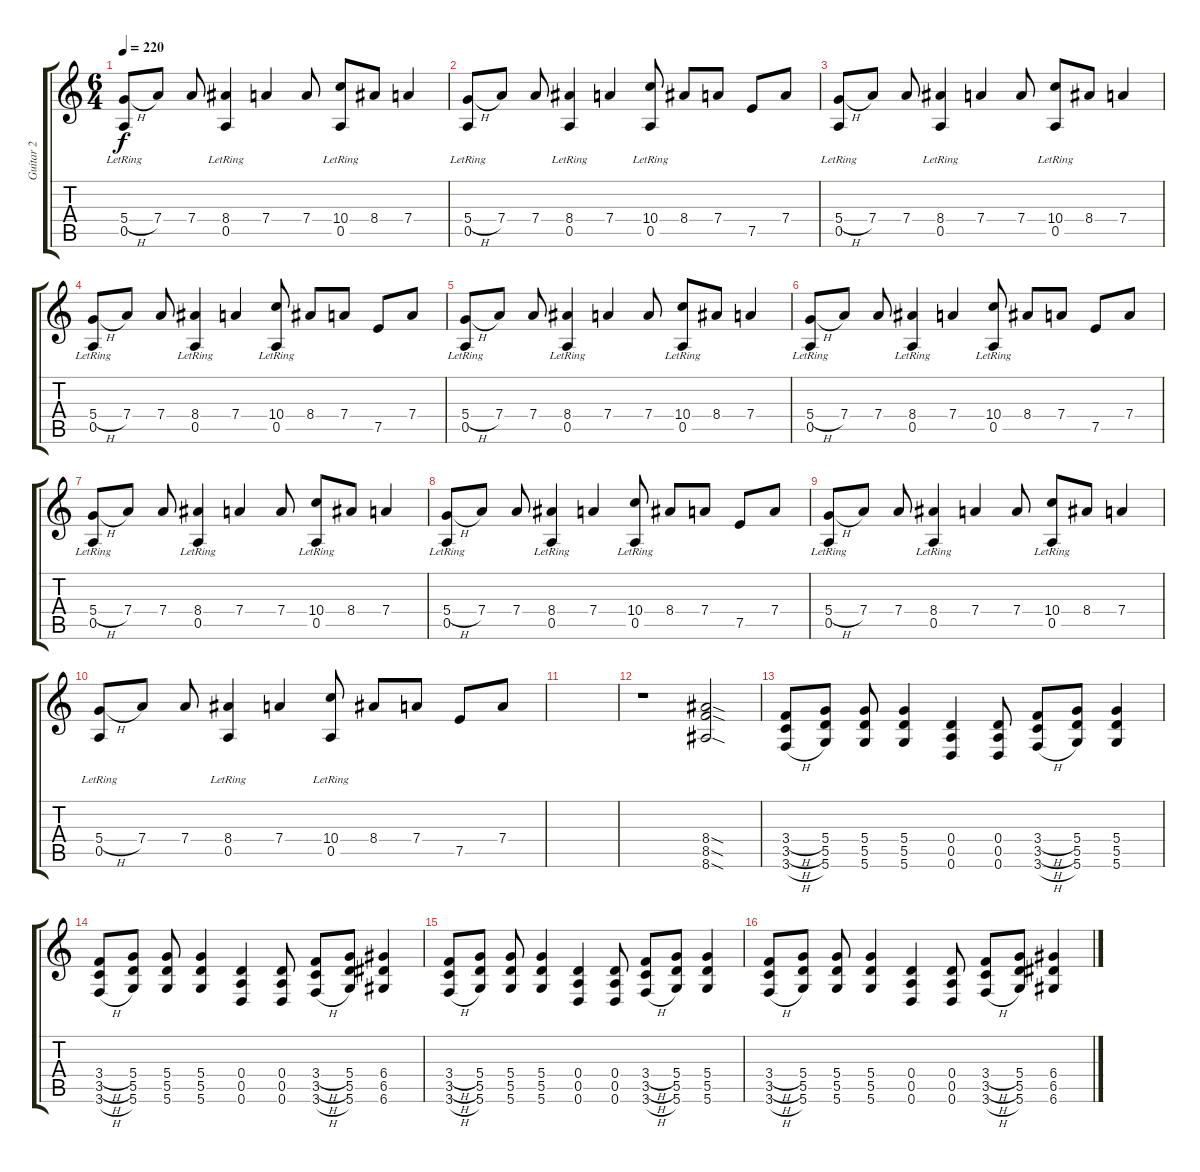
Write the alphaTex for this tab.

\track ("Guitar 2" "Guitar 2") {instrument distortionguitar}
\staff {score tabs}
\tuning (E4 B3 G3 D3 A2 D2) {hide}
\ts (6 4)
\tempo 220
\clef g2
\ks c
(5.4{h} 0.5{lr}).8{dy f} 7.4.8 7.4.8 (8.4 0.5{lr}).4 7.4.4 7.4.8 (10.4 0.5{lr}).8 8.4.8 7.4.4 |
(5.4{h} 0.5{lr}).8 7.4.8 7.4.8 (8.4 0.5{lr}).4 7.4.4 (10.4 0.5{lr}).8 8.4.8 7.4.8 7.5.8 7.4.8 |
(5.4{h} 0.5{lr}).8 7.4.8 7.4.8 (8.4 0.5{lr}).4 7.4.4 7.4.8 (10.4 0.5{lr}).8 8.4.8 7.4.4 |
(5.4{h} 0.5{lr}).8 7.4.8 7.4.8 (8.4 0.5{lr}).4 7.4.4 (10.4 0.5{lr}).8 8.4.8 7.4.8 7.5.8 7.4.8 |
(5.4{h} 0.5{lr}).8 7.4.8 7.4.8 (8.4 0.5{lr}).4 7.4.4 7.4.8 (10.4 0.5{lr}).8 8.4.8 7.4.4 |
(5.4{h} 0.5{lr}).8 7.4.8 7.4.8 (8.4 0.5{lr}).4 7.4.4 (10.4 0.5{lr}).8 8.4.8 7.4.8 7.5.8 7.4.8 |
(5.4{h} 0.5{lr}).8 7.4.8 7.4.8 (8.4 0.5{lr}).4 7.4.4 7.4.8 (10.4 0.5{lr}).8 8.4.8 7.4.4 |
(5.4{h} 0.5{lr}).8 7.4.8 7.4.8 (8.4 0.5{lr}).4 7.4.4 (10.4 0.5{lr}).8 8.4.8 7.4.8 7.5.8 7.4.8 |
(5.4{h} 0.5{lr}).8 7.4.8 7.4.8 (8.4 0.5{lr}).4 7.4.4 7.4.8 (10.4 0.5{lr}).8 8.4.8 7.4.4 |
(5.4{h} 0.5{lr}).8 7.4.8 7.4.8 (8.4 0.5{lr}).4 7.4.4 (10.4 0.5{lr}).8 8.4.8 7.4.8 7.5.8 7.4.8 |
|
r.1 (8.4{sod} 8.5{sod} 8.6{sod}).2{balance 8} |
(3.4{h} 3.5{h} 3.6{h}).8{volume 16 balance 16} (5.4 5.5 5.6).8 (5.4 5.5 5.6).8 (5.4 5.5 5.6).4 (0.4 0.5 0.6).4 (0.4 0.5 0.6).8 (3.4{h} 3.5{h} 3.6{h}).8 (5.4 5.5 5.6).8 (5.4 5.5 5.6).4 |
(3.4{h} 3.5{h} 3.6{h}).8 (5.4 5.5 5.6).8 (5.4 5.5 5.6).8 (5.4 5.5 5.6).4 (0.4 0.5 0.6).4 (0.4 0.5 0.6).8 (3.4{h} 3.5{h} 3.6{h}).8 (5.4 5.5 5.6).8 (6.4 6.5 6.6).4 |
(3.4{h} 3.5{h} 3.6{h}).8 (5.4 5.5 5.6).8 (5.4 5.5 5.6).8 (5.4 5.5 5.6).4 (0.4 0.5 0.6).4 (0.4 0.5 0.6).8 (3.4{h} 3.5{h} 3.6{h}).8 (5.4 5.5 5.6).8 (5.4 5.5 5.6).4 |
(3.4{h} 3.5{h} 3.6{h}).8 (5.4 5.5 5.6).8 (5.4 5.5 5.6).8 (5.4 5.5 5.6).4 (0.4 0.5 0.6).4 (0.4 0.5 0.6).8 (3.4{h} 3.5{h} 3.6{h}).8 (5.4 5.5 5.6).8 (6.4 6.5 6.6).4
